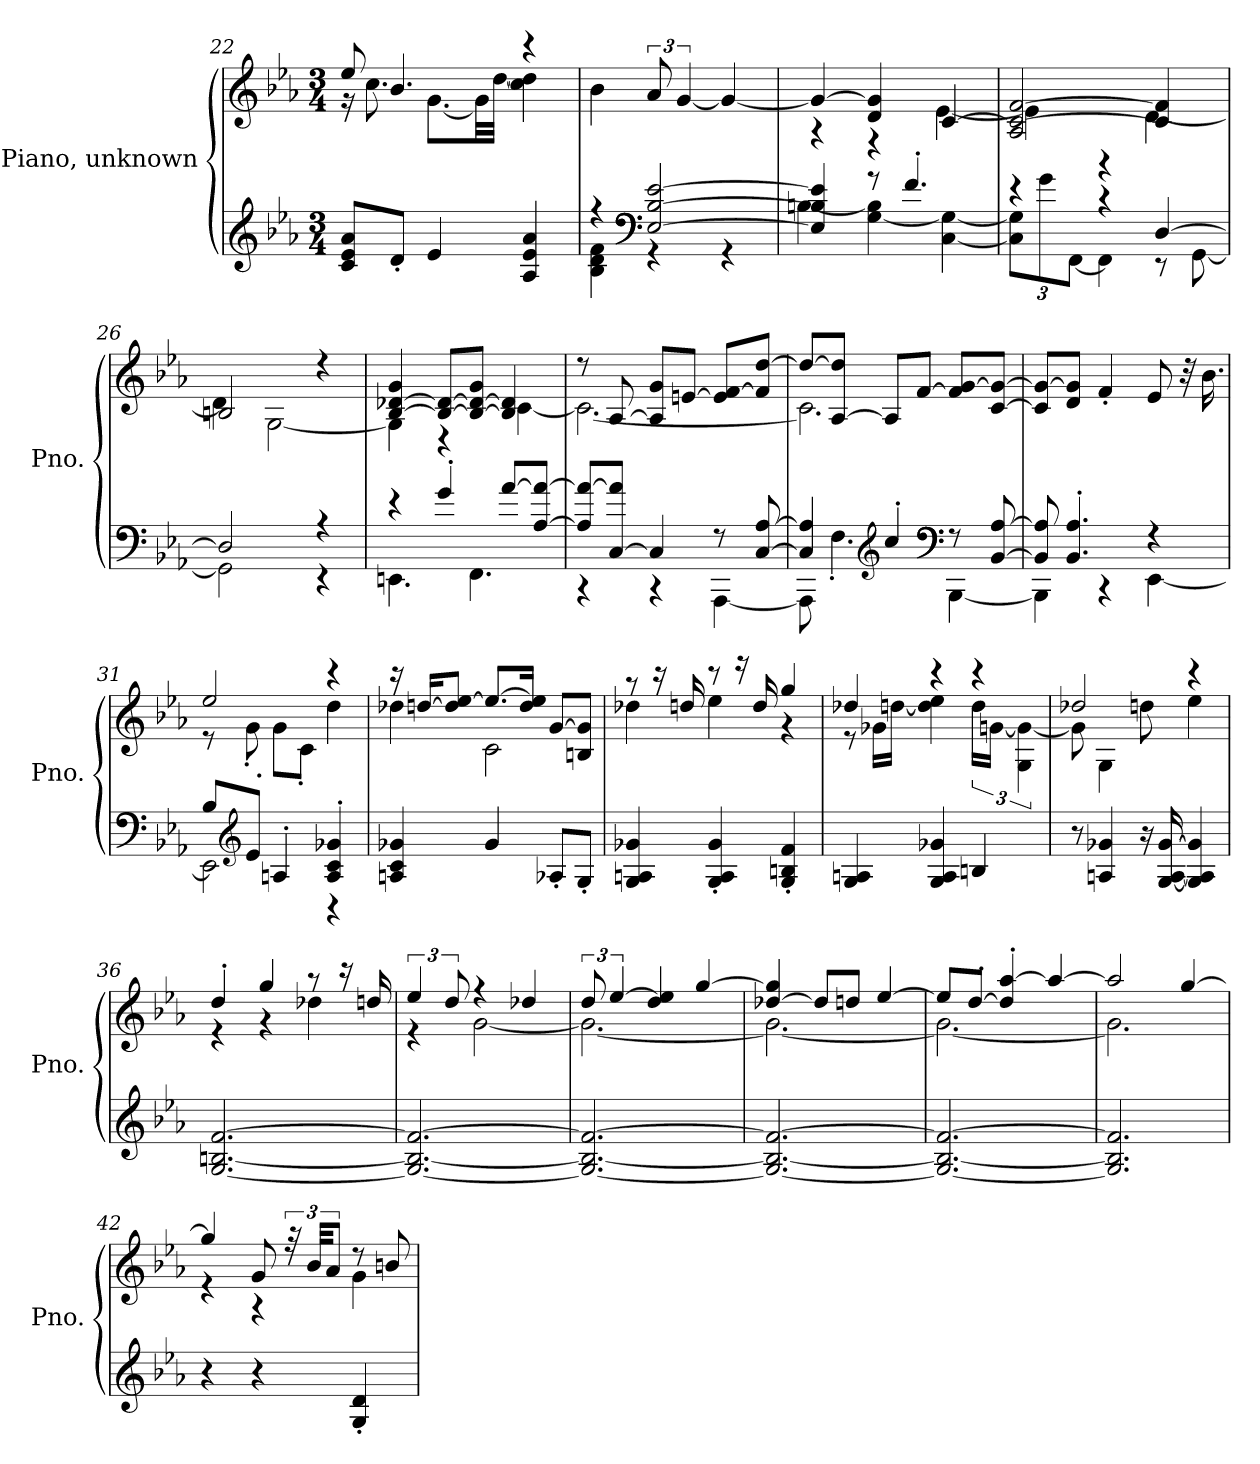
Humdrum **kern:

**kern	**kern
*part1	*part1
*staff2	*staff1
*I"Piano, unknown	*
*I'Pno.	*
!!LO:PB:g=z
*clefG2	*clefG2
*k[b-e-a-]	*k[b-e-a-]
*M3/4	*M3/4
=22	=22
*	*^
8c/ 8e-/ 8a-/L	8ee-/	16r
.	.	8.cc\
8d'/J	4.b-/	.
4e-/	.	[8.g\L
.	.	32g\LL]
.	.	[32dd\JJJ
4A-/ 4e-/ 4a-/	4r	4cc\ 4dd\]
*	*v	*v
=23	=23
*^	*
4r	4B-\ 4d\ 4f\	4b-\
*clefF4	*	*
[2E-/ [2B-/ [2e-/	4r	12a-/
.	.	[6g/
.	4r	4g/_
=24	=24	=24
*	*	*^
4E-/] 4B-/] 4e-/]	[4Bn\	4g/_	4r
8r	[4G\ 4B\]	4d/ 4g/]	4r
4.f'/	.	.	.
.	[4C\ 4G\_	[4c/	[4e-\
=25	=25	=25	=25
*	*Xbrackettup	*	*
4r	12C\] 12G\]L	2A-/ 2c/_ [2f/	4e-\]
.	12g\	.	.
.	[12FF\J	.	.
4r	4FF\]	.	4r
[4D/	8r	4c/] 4f/]	[4d\
.	[8GG\	.	.
=26	=26	=26	=26
2D/]	2GG\]	2Bn/	4d\]
.	.	.	[2G\
4r	4r	4r	.
!!LO:LB:g=z	!!
=27	=27	=27	=27
4r	4.EEn\	[4B-/ [4d-X/ 4g/	4G\]
4g'/	.	8B-/_ 8d-/_L	4r
.	4.FF\	8B-/_ 8d-/_ 8g/J	.
[8a-/L	.	4B-/] 4d-/]	[4c\
[8A-/ 8a-/_J	.	.	.
=28	=28	=28	=28
8A-/] 8a-/_L	4r	8r	2.c\_
[8C/ 8a-/]J	.	[8A-/	.
4C/]	4r	8A-/] 8g/L	.
.	.	[8en/J	.
8r	[4AAA-\	8e/] [8f/L	.
[8C/ [8A-/	.	8f/] [8dd/J	.
=29	=29	=29	=29
4C/] 4A-/]	8AAA-\]	8dd/L_	2.c\]
.	4.F'\	[8A-/ 8dd/]J	.
*clefG2	*	*	*
4cc'/	.	8A-/L]	.
.	.	[8f/J	.
*clefF4	*	*	*
8r	[4BBB-\	8f/] [8g/L	.
[8BB-/ [8A-/	.	[8c/ 8g/_J	.
*	*	*v	*v
=30	=30	=30
8BB-/] 8A-/]	4BBB-\]	8c/] 8g/_L
4.BB-/' 4.A-/'	.	8d/ 8g/]J
.	4r	4f'/
4r	[4EE-\	8e-/
.	.	32r
.	.	16.b-\
!!LO:LB:g=z
=31	=31	=31
*	*	*^
8B-/L	2EE-\]	2ee-/	8r
*clefG2	*	*	*
8e-'/J	.	.	8g'\
4An'/	.	.	8g\L
.	.	.	8c'\J
4A/' 4c/' 4g-X/'	4r	4r	4dd\
*v	*v	*	*
=32	=32	=32
4An/ 4c/ 4g-X/	16r	4dd-X\
.	[16ddn/KL	.
.	8dd/] [8ee-/J	.
4g-/	8.ee-/L_	2c\
.	16dd/ 16ee-/]Jk	.
8A-X'/L	[8g/L	.
8G'/J	8Bn/ 8g/]J	.
=33	=33	=33
4G/ 4An/ 4g-X/	8r	4dd-X\
.	16r	.
.	16ddn/	.
4G/' 4A/' 4g-/'	8r	4ee-\
.	16r	.
.	16dd/	.
4G/' 4Bn/' 4f/'	4gg/	4r
=34	=34	=34
4G/ 4An/	4dd-X/	8r
.	.	16g-X\LL
.	.	[16ddn\JJ
4G/ 4A/ 4g-X/	4r	4dd\] 4ee-\
4Bn/	4r	24dd\LL
.	.	[24gn\JJ
.	.	6G\ 6g\_
!!LO:LB:g=z	!!
=35	=35	=35
8r	2dd-X/	8g\]
4An/ 4g-X/	.	4G\
16r	.	8ddn\
[16G/ [16A/ [16g-/	.	.
4G/] 4A/] 4g-/]	4r	4ee-\
=36	=36	=36
[2.G/ [2.Bn/ [2.f/	4dd'/	4r
.	4gg/	4r
.	8r	4dd-X\
.	16r	.
.	16ddn/	.
=37	=37	=37
2.G/_ 2.B/_ 2.f/_	6ee-/	4r
.	12dd/	.
.	4r	[2g\
.	4dd-X/	.
=38	=38	=38
2.G/_ 2.B/_ 2.f/_	12dd/	2.g\_
.	[6ee-/	.
.	4dd/ 4ee-/]	.
.	[4gg/	.
=39	=39	=39
2.G/_ 2.B/_ 2.f/_	[4dd-X/ 4gg/]	2.g\_
.	8dd-/L]	.
.	8ddn/J	.
.	[4ee-/	.
=40	=40	=40
2.G/_ 2.B/_ 2.f/_	8ee-/L]	2.g\_
.	[8dd'/J	.
.	4dd/]' [4aa-/'	.
.	4aa-/_	.
!!LO:LB:g=z	!!
=41	=41	=41
2.G/] 2.B/] 2.f/]	2aa-/]	2.g\]
.	[4gg/	.
=42	=42	=42
4r	4gg/]	4r
4r	8g/	4r
.	48r	.
.	48b-/KKL	.
.	12a-/J	.
4G/' 4d/'	8r	4g\
.	8bn/	.
*	*v	*v
=	=
*-	*-
